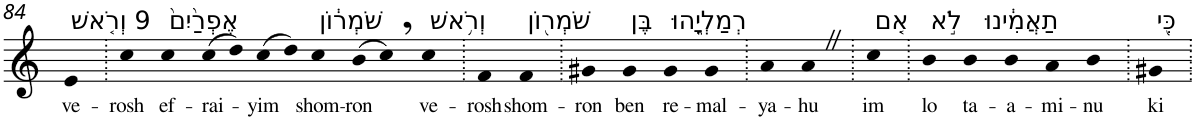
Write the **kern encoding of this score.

**kern	**text
*part1	*part1
*staff1	*staff1
*I"Piano	*
*I'Pno	*
!!LO:PB:g=z
*clefG2	*
*k[]	*
=84	=84
!LO:TX:a:t=9 וְרֹ֤אשׁ	!
!	!LO:LY:b
4e	ve-
=85.	=85.
!	!LO:LY:b
4cc	-rosh
!LO:TX:a:t=אֶפְרַ֙יִם֙	!
!	!LO:LY:b
4cc	ef-
!	!LO:LY:b
(8cc	-rai-
8dd)	.
!	!LO:LY:b
(8cc	-yim
8dd)	.
!LO:TX:a:t=שֹׁמְר֔וֹן	!
!	!LO:LY:b
4cc	shom-
!	!LO:LY:b
(8b	-ron
8cc,)	.
!LO:TX:a:t=וְרֹ֥אשׁ	!
!	!LO:LY:b
4cc	ve-
=86.	=86.
!	!LO:LY:b
4f	-rosh
!LO:TX:a:t=שֹׁמְר֖וֹן	!
!	!LO:LY:b
4f	shom-
=87.	=87.
!	!LO:LY:b
4g#X	-ron
!LO:TX:a:t=בֶּן	!
!	!LO:LY:b
4g#	ben
!LO:TX:a:t=רְמַלְיָ֑הוּ	!
!	!LO:LY:b
4g#	re-
!	!LO:LY:b
4g#	-mal-
=88.	=88.
!	!LO:LY:b
4a	-ya-
!	!LO:LY:b
4aZ	-hu
=89.	=89.
!LO:TX:a:t=אִ֚ם	!
!	!LO:LY:b
4cc	im
=90.	=90.
!LO:TX:a:t=לֹ֣א	!
!	!LO:LY:b
4b	lo
!LO:TX:a:t=תַאֲמִ֔ינוּ	!
!	!LO:LY:b
4b	ta-
!	!LO:LY:b
4b	-a-
!	!LO:LY:b
4a	-mi-
!	!LO:LY:b
4b	-nu
=91.	=91.
!LO:TX:a:t=כִּ֖י	!
!	!LO:LY:b
4g#X	ki
=.	=.
*-	*-
